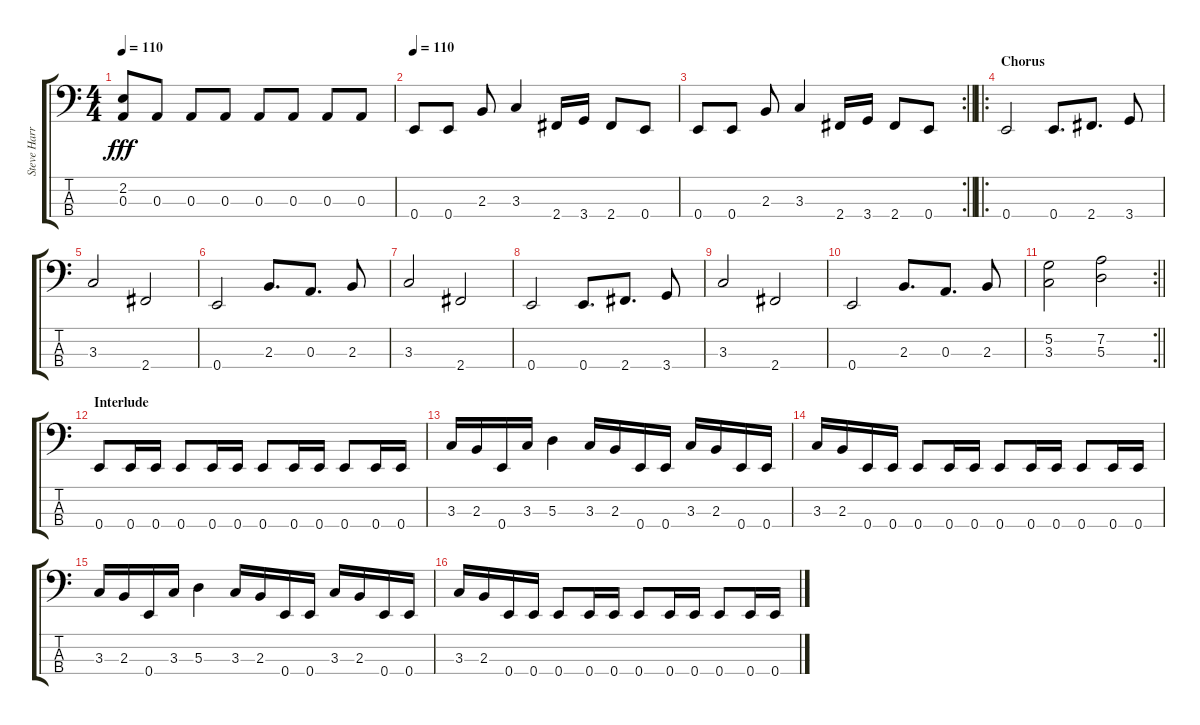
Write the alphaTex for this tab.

\track ("Steve Harris" "Steve Harr") {solo instrument electricbassfinger}
\staff {score tabs}
\tuning (G2 D2 A1 E1) {hide}
\ts (4 4)
\tempo 110
\clef f4
\ks c
(2.2 0.3).8{dy fff} 0.3.8 0.3.8 0.3.8 0.3.8 0.3.8 0.3.8 0.3.8 |
\tempo 110
0.4.8 0.4.8 2.3.8 3.3.4 2.4.16 3.4.16 2.4.8 0.4.8 |
\rc 2
\barLineRight lightlight
0.4.8 0.4.8 2.3.8 3.3.4 2.4.16 3.4.16 2.4.8 0.4.8 |
\ro
\section ("" "Chorus")
0.4.2 0.4.8{d} 2.4.8{d} 3.4.8 |
3.3.2 2.4.2 |
0.4.2 2.3.8{d} 0.3.8{d} 2.3.8 |
3.3.2 2.4.2 |
0.4.2 0.4.8{d} 2.4.8{d} 3.4.8 |
3.3.2 2.4.2 |
0.4.2 2.3.8{d} 0.3.8{d} 2.3.8 |
\rc 2
\barLineRight lightlight
(5.2 3.3).2 (7.2 5.3).2 |
\section ("" "Interlude")
0.4.8 0.4.16 0.4.16 0.4.8 0.4.16 0.4.16 0.4.8 0.4.16 0.4.16 0.4.8 0.4.16 0.4.16 |
3.3.16 2.3.16 0.4.16 3.3.16 5.3.4 3.3.16 2.3.16 0.4.16 0.4.16 3.3.16 2.3.16 0.4.16 0.4.16 |
3.3.16 2.3.16 0.4.16 0.4.16 0.4.8 0.4.16 0.4.16 0.4.8 0.4.16 0.4.16 0.4.8 0.4.16 0.4.16 |
3.3.16 2.3.16 0.4.16 3.3.16 5.3.4 3.3.16 2.3.16 0.4.16 0.4.16 3.3.16 2.3.16 0.4.16 0.4.16 |
3.3.16 2.3.16 0.4.16 0.4.16 0.4.8 0.4.16 0.4.16 0.4.8 0.4.16 0.4.16 0.4.8 0.4.16 0.4.16
